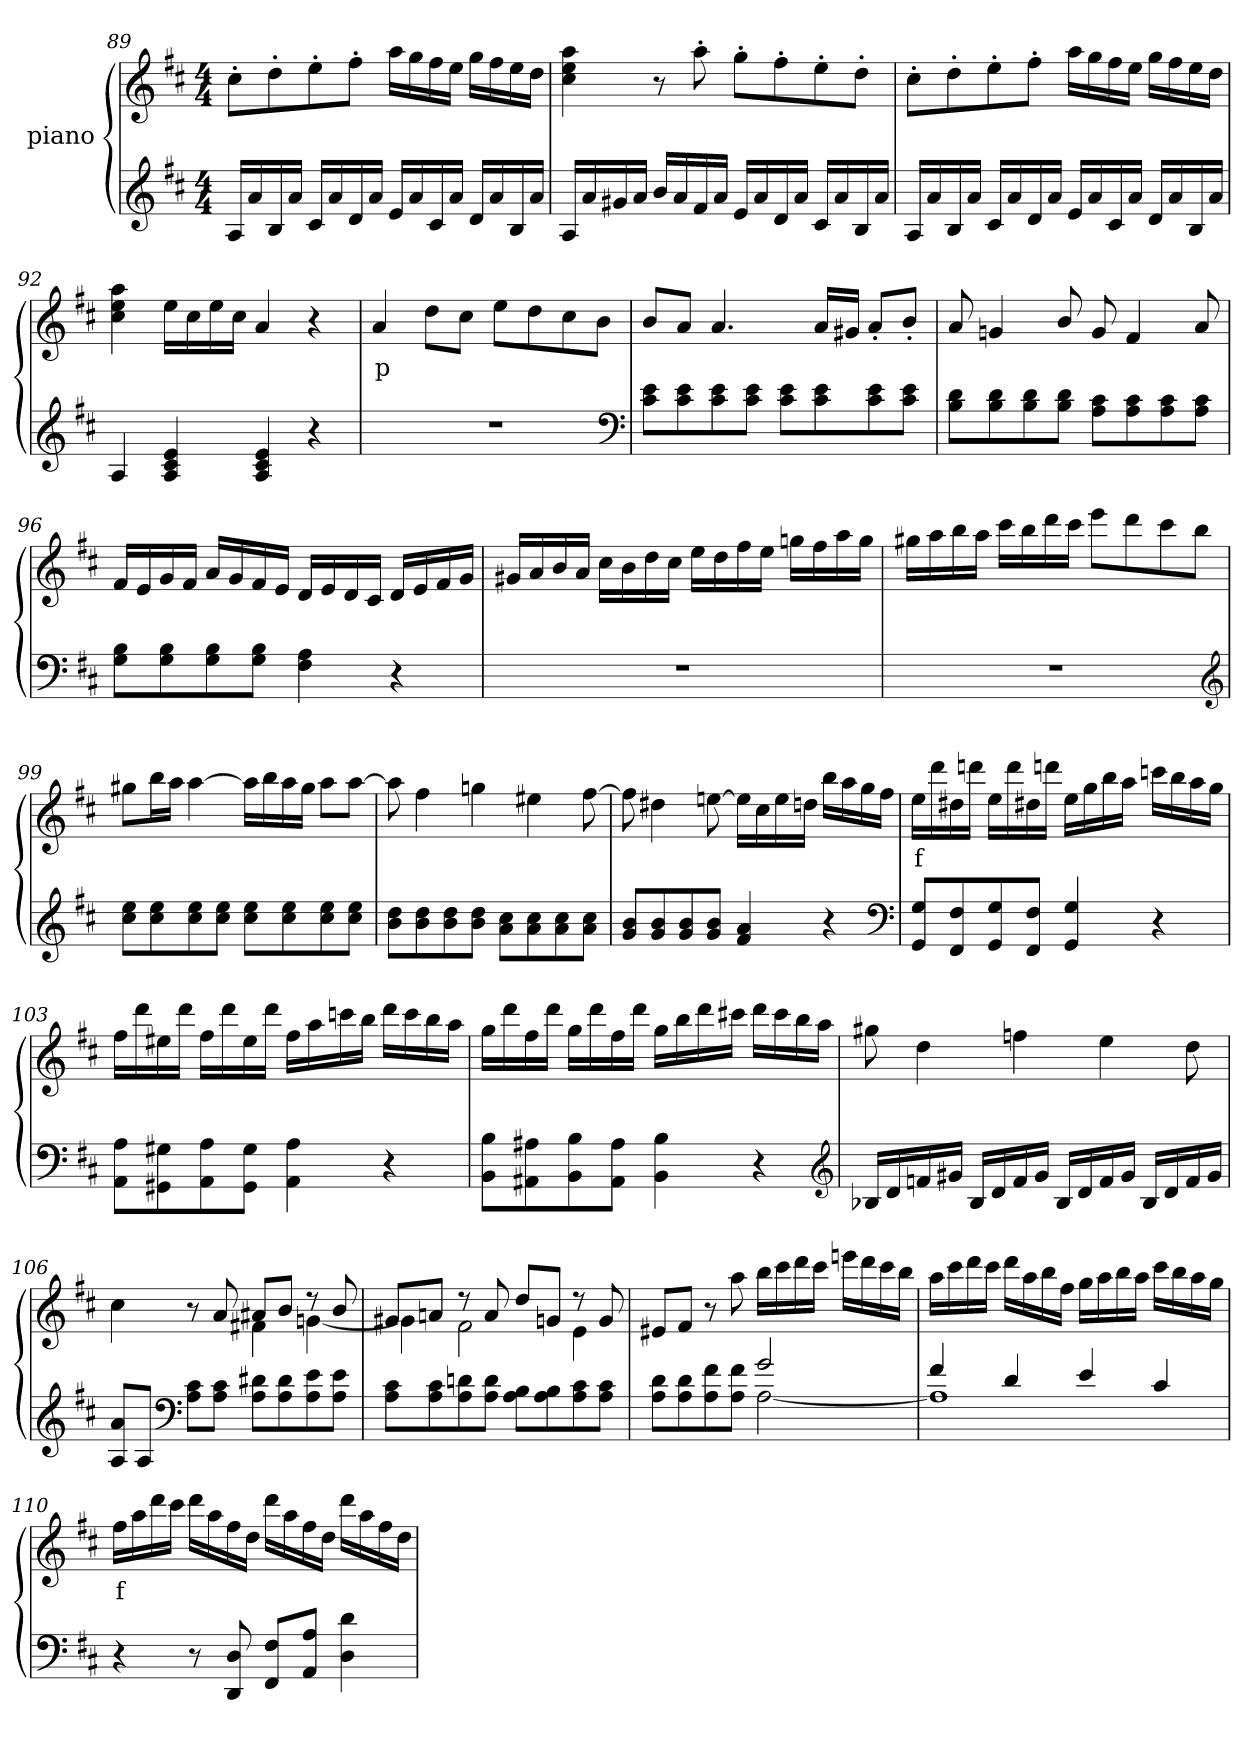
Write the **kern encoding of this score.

**kern	**kern	**text
*part2	*part1	*part1
*staff2	*staff1	*staff1
*	*I"piano	*
*clefG2	*clefG2	*
*k[f#c#]	*k[f#c#]	*
*D:	*D:	*
*M4/4	*M4/4	*
=89	=89	=89
16ALL	8cc#'>L	.
16a	.	.
16B	8dd'>	.
16aJJ	.	.
16c#LL	8ee'>	.
16a	.	.
16d	8ff#'>J	.
16aJJ	.	.
16eLL	16aaLL	.
16a	16gg	.
16c#	16ff#	.
16aJJ	16eeJJ	.
16dLL	16ggLL	.
16a	16ff#	.
16B	16ee	.
16aJJ	16ddJJ	.
=90	=90	=90
16ALL	4cc# 4ee 4aa	.
16a	.	.
16g#X	.	.
16aJJ	.	.
16bLL	8r	.
16a	.	.
16f#	8aa'>	.
16aJJ	.	.
16eLL	8gg'>L	.
16a	.	.
16d	8ff#'>	.
16aJJ	.	.
16c#LL	8ee'>	.
16a	.	.
16B	8dd'>J	.
16aJJ	.	.
=91	=91	=91
16ALL	8cc#'>L	.
16a	.	.
16B	8dd'>	.
16aJJ	.	.
16c#LL	8ee'>	.
16a	.	.
16d	8ff#'>J	.
16aJJ	.	.
16eLL	16aaLL	.
16a	16gg	.
16c#	16ff#	.
16aJJ	16eeJJ	.
16dLL	16ggLL	.
16a	16ff#	.
16B	16ee	.
16aJJ	16ddJJ	.
=92	=92	=92
4A	4cc# 4ee 4aa	.
4A 4c# 4e	16eeLL	.
.	16cc#	.
.	16ee	.
.	16cc#JJ	.
4A 4c# 4e	4a	.
4r	4r	.
=93	=93	=93
1r	4a	p
.	8ddL	.
.	8cc#J	.
.	8eeL	.
.	8dd	.
.	8cc#	.
.	8bJ	.
*clefF4	*	*
=94	=94	=94
8c# 8eL	8bL	.
8c# 8e	8aJ	.
8c# 8e	4.a	.
8c# 8eJ	.	.
8c# 8eL	.	.
8c# 8e	16aLL	.
.	16g#XJJ	.
8c# 8e	8a'>L	.
8c# 8eJ	8b'>J	.
=95	=95	=95
8B 8dL	8a	.
8B 8d	4gn	.
8B 8d	.	.
8B 8dJ	8b/	.
8A 8c#L	8g	.
8A 8c#	4f#	.
8A 8c#	.	.
8A 8c#J	8a	.
=96	=96	=96
8G 8BL	16f#LL	.
.	16e	.
8G 8B	16g	.
.	16f#JJ	.
8G 8B	16aLL	.
.	16g	.
8G 8BJ	16f#	.
.	16eJJ	.
4F# 4A	16dLL	.
.	16e	.
.	16d	.
.	16c#JJ	.
4r	16dLL	.
.	16e	.
.	16f#	.
.	16gJJ	.
=97	=97	=97
1r	16g#XLL	.
.	16a	.
.	16b	.
.	16aJJ	.
.	16cc#LL	.
.	16b	.
.	16dd	.
.	16cc#JJ	.
.	16eeLL	.
.	16dd	.
.	16ff#	.
.	16eeJJ	.
.	16ggnLL	.
.	16ff#	.
.	16aa	.
.	16ggJJ	.
=98	=98	=98
1r	16gg#XLL	.
.	16aa	.
.	16bb	.
.	16aaJJ	.
.	16ccc#LL	.
.	16bb	.
.	16ddd	.
.	16ccc#JJ	.
.	8eeeL	.
.	8ddd	.
.	8ccc#	.
.	8bbJ	.
*clefG2	*	*
=99	=99	=99
8cc# 8eeL	8gg#XL	.
8cc# 8ee	16bbL	.
.	16aaJJ	.
8cc# 8ee	[4aa	.
8cc# 8eeJ	.	.
8cc# 8eeL	16aaLL]	.
.	16bb	.
8cc# 8ee	16aa	.
.	16gg#JJ	.
8cc# 8ee	8aaL	.
8cc# 8eeJ	[8aaJ	.
=100	=100	=100
8b 8ddL	8aa]	.
8b 8dd	4ff#	.
8b 8dd	.	.
8b 8ddJ	4ggn	.
8a 8cc#L	.	.
8a 8cc#	4ee#X	.
8a 8cc#	.	.
8a 8cc#J	[8ff#	.
=101	=101	=101
8g 8bL	8ff#]	.
8g 8b	4dd#X	.
8g 8b	.	.
8g 8bJ	[8een	.
4f# 4a	16eeLL]	.
.	16cc#	.
.	16ee	.
.	16ddnJJ	.
4r	16bbLL	.
.	16aa	.
.	16gg	.
.	16ff#JJ	.
*clefF4	*	*
=102	=102	=102
8GG 8GL	16eeLL	f
.	16ddd	.
8FF# 8F#	16dd#X	.
.	16dddnJJ	.
8GG 8G	16eeLL	.
.	16ddd	.
8FF# 8F#J	16dd#X	.
.	16dddnJJ	.
4GG 4G	16eeLL	.
.	16gg	.
.	16bb	.
.	16aaJJ	.
4r	16cccnLL	.
.	16bb	.
.	16aa	.
.	16ggJJ	.
=103	=103	=103
8AA 8AL	16ff#LL	.
.	16ddd	.
8GG#X 8G#X	16ee#X	.
.	16dddJJ	.
8AA 8A	16ff#LL	.
.	16ddd	.
8GG# 8G#J	16ee#	.
.	16dddJJ	.
4AA 4A	16ff#LL	.
.	16aa	.
.	16cccn	.
.	16bbJJ	.
4r	16dddLL	.
.	16ccc	.
.	16bb	.
.	16aaJJ	.
=104	=104	=104
8BB 8BL	16ggLL	.
.	16ddd	.
8AA#X 8A#X	16ff#	.
.	16dddJJ	.
8BB 8B	16ggLL	.
.	16ddd	.
8AA# 8A#J	16ff#	.
.	16dddJJ	.
4BB 4B	16ggLL	.
.	16bb	.
.	16ddd	.
.	16ccc#XJJ	.
4r	16dddLL	.
.	16ccc#	.
.	16bb	.
.	16aaJJ	.
*clefG2	*	*
=105	=105	=105
16B-XLL	8gg#X	.
16d	.	.
16fn	4dd	.
16g#XJJ	.	.
16B-LL	.	.
16d	.	.
16f	4ffn	.
16g#JJ	.	.
16B-LL	.	.
16d	.	.
16f	4ee	.
16g#JJ	.	.
16B-LL	.	.
16d	.	.
16f	8dd	.
16g#JJ	.	.
=106	=106	=106
*	*^	*
8A 8aL	4ryy	4cc#	.
8AJ	.	.	.
*clefF4	*	*	*
8A 8c#L	8r	4ryy	.
8A 8c#J	8a	.	.
8A 8d#XL	8a#XL	4f#X	.
8A 8d#	8bJ	.	.
8A 8e	8r	[4gn	.
8A 8eJ	8b	.	.
=107	=107	=107	=107
8A 8c#L	8g#XL	4g]	.
8A 8c#	8anJ	.	.
8A 8dn	8r	2f#	.
8A 8dJ	8a	.	.
8A 8BL	8ddL	.	.
8A 8B	8gnJ	.	.
8A 8c#	8r	4e	.
8A 8c#J	8g	.	.
*	*v	*v	*
=108	=108	=108
*^	*	*
2ryy	8A 8dL	8e#XL	.
.	8A 8d	8f#J	.
.	8A 8f#	8r	.
.	8A 8f#J	8aa	.
2g	[2A	16bbLL	.
.	.	16ccc#	.
.	.	16ddd	.
.	.	16ccc#JJ	.
.	.	16eeenLL	.
.	.	16ddd	.
.	.	16ccc#	.
.	.	16bbJJ	.
=109	=109	=109	=109
4f#	1A]	16aaLL	.
.	.	16ccc#	.
.	.	16ddd	.
.	.	16ccc#JJ	.
4d	.	16dddLL	.
.	.	16aa	.
.	.	16bb	.
.	.	16ff#JJ	.
4e	.	16ggLL	.
.	.	16aa	.
.	.	16bb	.
.	.	16aaJJ	.
4c#	.	16ccc#LL	.
.	.	16bb	.
.	.	16aa	.
.	.	16ggJJ	.
*v	*v	*	*
=110	=110	=110
4r	16ff#LL	f
.	16aa	.
.	16ddd	.
.	16ccc#JJ	.
8r	16dddLL	.
.	16aa	.
8DD 8D	16ff#	.
.	16ddJJ	.
8FF# 8F#L	16dddLL	.
.	16aa	.
8AA 8AJ	16ff#	.
.	16ddJJ	.
4D 4d	16dddLL	.
.	16aa	.
.	16ff#	.
.	16ddJJ	.
=	=	=
*-	*-	*-
